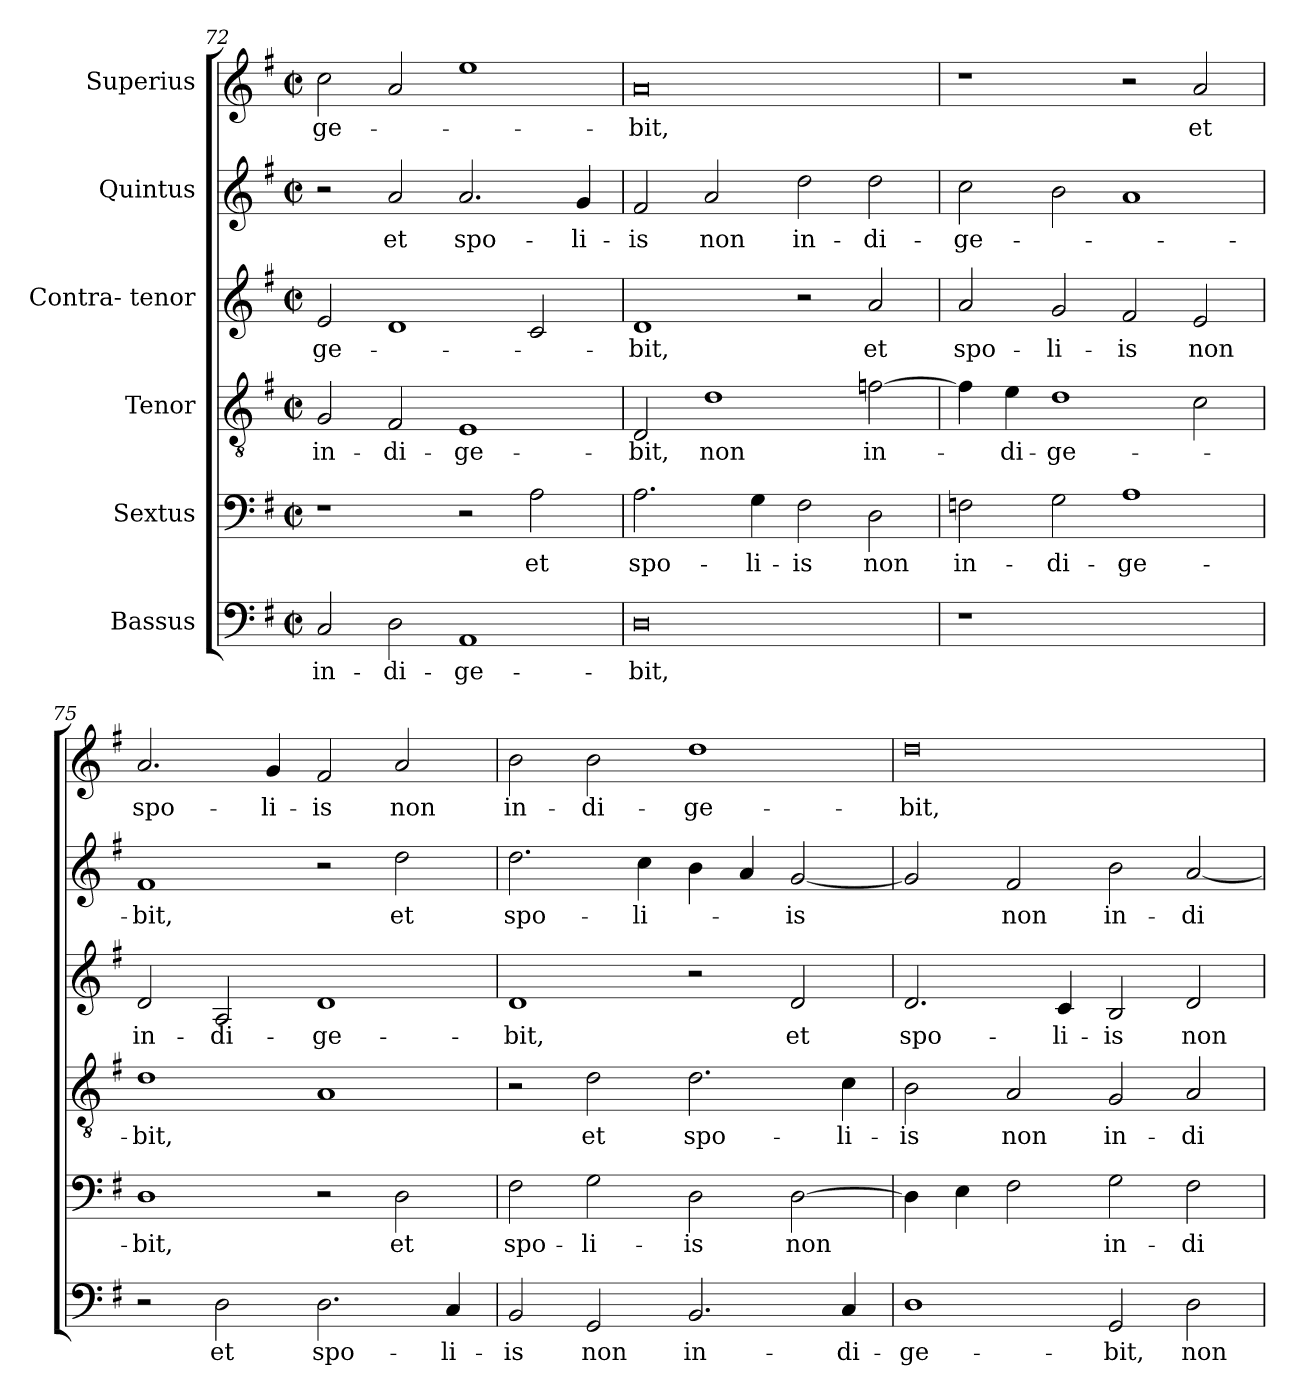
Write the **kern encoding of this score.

**kern	**text	**kern	**text	**kern	**text	**kern	**text	**kern	**text	**kern	**text
*part6	*part6	*part5	*part5	*part4	*part4	*part3	*part3	*part2	*part2	*part1	*part1
*staff6	*staff6	*staff5	*staff5	*staff4	*staff4	*staff3	*staff3	*staff2	*staff2	*staff1	*staff1
*I"Bassus	*	*I"Sextus	*	*I"Tenor	*	*I"Contra- tenor	*	*I"Quintus	*	*I"Superius	*
*clefF4	*	*clefF4	*	*clefGv2	*	*clefG2	*	*clefG2	*	*clefG2	*
*k[f#]	*	*k[f#]	*	*k[f#]	*	*k[f#]	*	*k[f#]	*	*k[f#]	*
*G:	*	*G:	*	*G:	*	*G:	*	*G:	*	*G:	*
*M2/2	*	*M2/2	*	*M2/2	*	*M2/2	*	*M2/2	*	*M2/2	*
*met(c|)	*	*met(c|)	*	*met(c|)	*	*met(c|)	*	*met(c|)	*	*met(c|)	*
=72	=72	=72	=72	=72	=72	=72	=72	=72	=72	=72	=72
!	!LO:LY:b	!	!	!	!LO:LY:b	!	!LO:LY:b	!	!	!	!LO:LY:b
2C/	in-	1r	.	2G/	in-	2e/	-ge-	2r	.	2cc\	-ge-
!	!LO:LY:b	!	!	!	!LO:LY:b	!	!	!	!LO:LY:b	!	!
2D\	-di-	.	.	2F#/	-di-	1d	.	2a/	et	2a/	.
!	!LO:LY:b	!	!	!	!LO:LY:b	!	!	!	!LO:LY:b	!	!
1AA	-ge-	2r	.	1E	-ge-	.	.	2.a/	spo-	1ee	.
!	!	!	!LO:LY:b	!	!	!	!	!	!	!	!
.	.	2A\	et	.	.	2c/	.	.	.	.	.
!	!	!	!	!	!	!	!	!	!LO:LY:b	!	!
.	.	.	.	.	.	.	.	4g/	-li-	.	.
=73	=73	=73	=73	=73	=73	=73	=73	=73	=73	=73	=73
!	!LO:LY:b	!	!LO:LY:b	!	!LO:LY:b	!	!LO:LY:b	!	!LO:LY:b	!	!LO:LY:b
0D	-bit,	2.A\	spo-	2D/	-bit,	1d	-bit,	2f#/	-is	0a	-bit,
!	!	!	!	!	!LO:LY:b	!	!	!	!LO:LY:b	!	!
.	.	.	.	1d	non	.	.	2a/	non	.	.
!	!	!	!LO:LY:b	!	!	!	!	!	!	!	!
.	.	4G\	-li-	.	.	.	.	.	.	.	.
!	!	!	!LO:LY:b	!	!	!	!	!	!LO:LY:b	!	!
.	.	2F#\	-is	.	.	2r	.	2dd\	in-	.	.
!	!	!	!LO:LY:b	!	!LO:LY:b	!	!LO:LY:b	!	!LO:LY:b	!	!
.	.	2D\	non	[2fn\	in-	2a/	et	2dd\	-di-	.	.
!!LO:LB:g=z
=74	=74	=74	=74	=74	=74	=74	=74	=74	=74	=74	=74
!	!	!	!LO:LY:b	!	!	!	!LO:LY:b	!	!LO:LY:b	!	!
1r	.	2Fn\	in-	4f\]	.	2a/	spo-	2cc\	-ge-	1r	.
!	!	!	!	!	!LO:LY:b	!	!	!	!	!	!
.	.	.	.	4e\	-di-	.	.	.	.	.	.
!	!	!	!LO:LY:b	!	!LO:LY:b	!	!LO:LY:b	!	!	!	!
.	.	2G\	-di-	1d	-ge-	2g/	-li-	2b\	.	.	.
!	!	!	!LO:LY:b	!	!	!	!LO:LY:b	!	!	!	!
1ryy	.	1A	-ge-	.	.	2f#/	-is	1a	.	2r	.
!	!	!	!	!	!	!	!LO:LY:b	!	!	!	!LO:LY:b
.	.	.	.	2c\	.	2e/	non	.	.	2a/	et
=75	=75	=75	=75	=75	=75	=75	=75	=75	=75	=75	=75
!	!	!	!LO:LY:b	!	!LO:LY:b	!	!LO:LY:b	!	!LO:LY:b	!	!LO:LY:b
2r	.	1D	-bit,	1d	-bit,	2d/	in-	1f#	-bit,	2.a/	spo-
!	!LO:LY:b	!	!	!	!	!	!LO:LY:b	!	!	!	!
2D\	et	.	.	.	.	2A/	-di-	.	.	.	.
!	!	!	!	!	!	!	!	!	!	!	!LO:LY:b
.	.	.	.	.	.	.	.	.	.	4g/	-li-
!	!LO:LY:b	!	!	!	!	!	!LO:LY:b	!	!	!	!LO:LY:b
2.D\	spo-	2r	.	1A	.	1d	-ge-	2r	.	2f#/	-is
!	!	!	!LO:LY:b	!	!	!	!	!	!LO:LY:b	!	!LO:LY:b
.	.	2D\	et	.	.	.	.	2dd\	et	2a/	non
!	!LO:LY:b	!	!	!	!	!	!	!	!	!	!
4C/	-li-	.	.	.	.	.	.	.	.	.	.
=76	=76	=76	=76	=76	=76	=76	=76	=76	=76	=76	=76
!	!LO:LY:b	!	!LO:LY:b	!	!	!	!LO:LY:b	!	!LO:LY:b	!	!LO:LY:b
2BB/	-is	2F#\	spo-	2r	.	1d	-bit,	2.dd\	spo-	2b\	in-
!	!LO:LY:b	!	!LO:LY:b	!	!LO:LY:b	!	!	!	!	!	!LO:LY:b
2GG/	non	2G\	-li-	2d\	et	.	.	.	.	2b\	-di-
!	!	!	!	!	!	!	!	!	!LO:LY:b	!	!
.	.	.	.	.	.	.	.	4cc\	-li-	.	.
!	!LO:LY:b	!	!LO:LY:b	!	!LO:LY:b	!	!	!	!	!	!LO:LY:b
2.BB/	in-	2D\	-is	2.d\	spo-	2r	.	4b\	.	1dd	-ge-
.	.	.	.	.	.	.	.	4a/	.	.	.
!	!	!	!LO:LY:b	!	!	!	!LO:LY:b	!	!LO:LY:b	!	!
.	.	[2D\	non	.	.	2d/	et	[2g/	-is	.	.
!	!LO:LY:b	!	!	!	!LO:LY:b	!	!	!	!	!	!
4C/	-di-	.	.	4c\	-li-	.	.	.	.	.	.
=77	=77	=77	=77	=77	=77	=77	=77	=77	=77	=77	=77
!	!LO:LY:b	!	!	!	!LO:LY:b	!	!LO:LY:b	!	!	!	!LO:LY:b
1D	-ge-	4D\]	.	2B\	-is	2.d/	spo-	2g/]	.	0dd	-bit,
.	.	4E\	.	.	.	.	.	.	.	.	.
!	!	!	!	!	!LO:LY:b	!	!	!	!LO:LY:b	!	!
.	.	2F#\	.	2A/	non	.	.	2f#/	non	.	.
!	!	!	!	!	!	!	!LO:LY:b	!	!	!	!
.	.	.	.	.	.	4c/	-li-	.	.	.	.
!	!LO:LY:b	!	!LO:LY:b	!	!LO:LY:b	!	!LO:LY:b	!	!LO:LY:b	!	!
2GG/	-bit,	2G\	in-	2G/	in-	2B/	-is	2b\	in-	.	.
!	!LO:LY:b	!	!LO:LY:b	!	!LO:LY:b	!	!LO:LY:b	!	!LO:LY:b	!	!
2D\	non	2F#\	-di-	2A/	-di-	2d/	non	[2a/	-di-	.	.
=	=	=	=	=	=	=	=	=	=	=	=
*-	*-	*-	*-	*-	*-	*-	*-	*-	*-	*-	*-
